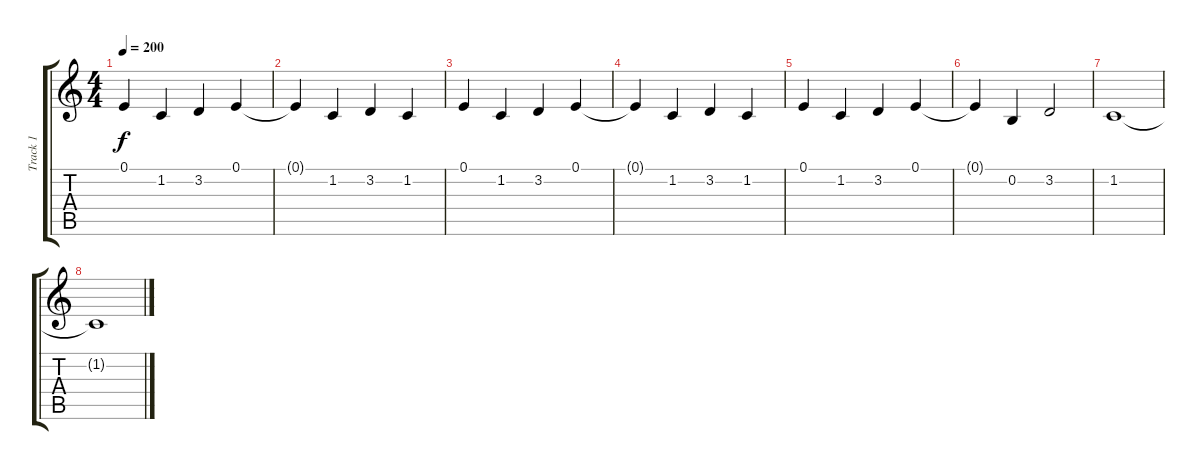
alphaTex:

\track ("Track 1" "Track 1") {instrument acousticgrandpiano}
\staff {score tabs}
\tuning (E4 B3 G3 D3 A2 E2) {hide}
\ts (4 4)
\tempo 200
\clef g2
\ks c
0.1.4{dy f} 1.2.4 3.2.4 0.1.4 |
0.1{t}.4 1.2.4 3.2.4 1.2.4 |
0.1.4 1.2.4 3.2.4 0.1.4 |
0.1{t}.4 1.2.4 3.2.4 1.2.4 |
0.1.4 1.2.4 3.2.4 0.1.4 |
0.1{t}.4 0.2.4 3.2.2 |
1.2.1 |
1.2{t}.1
